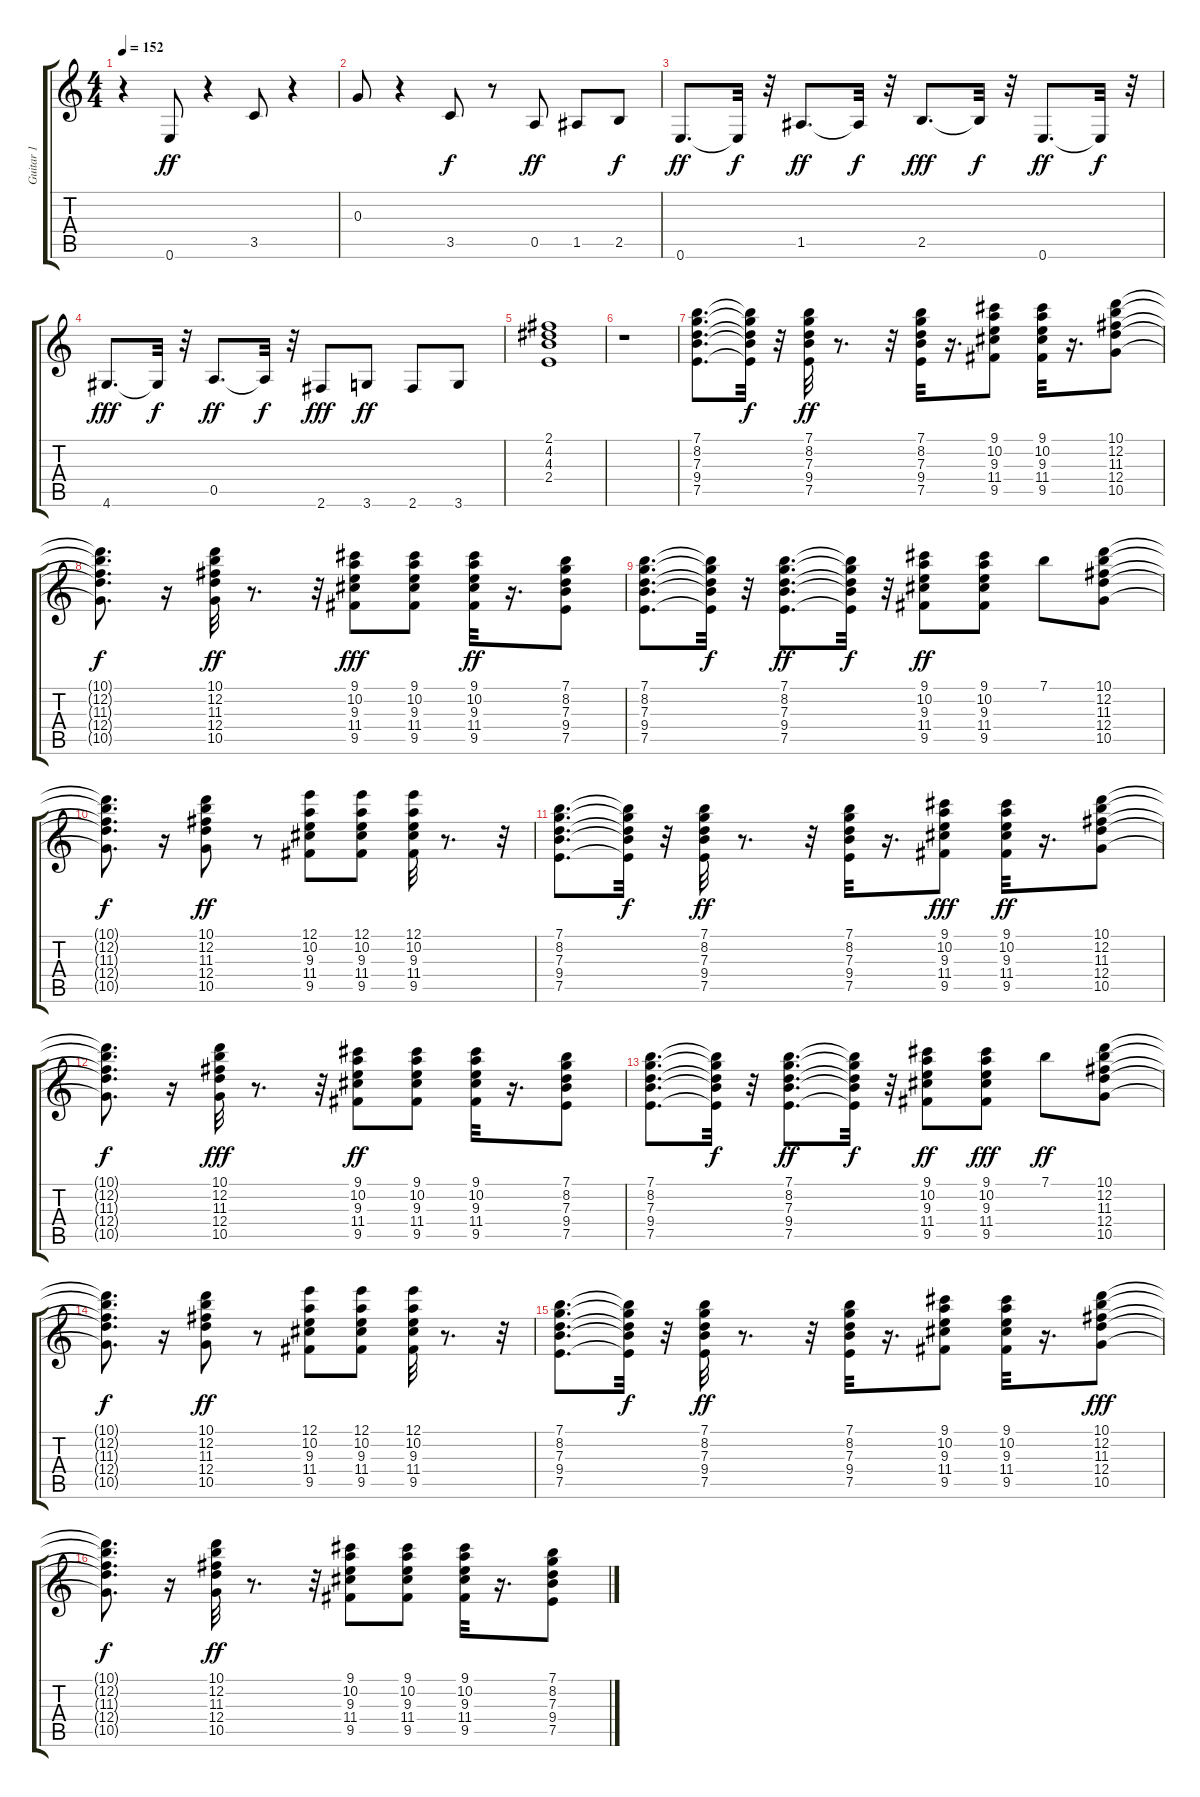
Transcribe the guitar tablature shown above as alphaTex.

\track ("Guitar 1" "Guitar 1") {instrument electricguitarclean}
\staff {score tabs}
\tuning (E4 B3 G3 D3 A2 E2) {hide}
\ts (4 4)
\tempo 152
\clef g2
\ks c
r.4{dy ff} 0.6.8 r.4 3.5.8 r.4 |
0.3.8 r.4 3.5.8{dy f} r.8 0.5.8{dy ff} 1.5.8 2.5.8{dy f} |
0.6.8{d dy ff} 0.6{t}.32{dy f} r.32 1.5.8{d dy ff} 1.5{t}.32{dy f} r.32 2.5.8{d dy fff} 2.5{t}.32{dy f} r.32 0.6.8{d dy ff} 0.6{t}.32{dy f} r.32 |
4.6.8{d dy fff} 4.6{t}.32{dy f} r.32 0.5.8{d dy ff} 0.5{t}.32{dy f} r.32 2.6.8{dy fff} 3.6.8{dy ff} 2.6.8 3.6.8 |
(2.1 4.2 4.3 2.4).1 |
r.1 |
(7.1 8.2 7.3 9.4 7.5).8{d} (7.1{t} 8.2{t} 7.3{t} 9.4{t} 7.5{t}).32{dy f} r.32 (7.1 8.2 7.3 9.4 7.5).32{dy ff} r.8{d} r.32 (7.1 8.2 7.3 9.4 7.5).32 r.16{d} (9.1 10.2 9.3 11.4 9.5).8 (9.1 10.2 9.3 11.4 9.5).32 r.16{d} (10.1 12.2 11.3 12.4 10.5).8 |
(10.1{t} 12.2{t} 11.3{t} 12.4{t} 10.5{t}).8{d dy f} r.16 (10.1 12.2 11.3 12.4 10.5).32{dy ff} r.8{d} r.32 (9.1 10.2 9.3 11.4 9.5).8{dy fff} (9.1 10.2 9.3 11.4 9.5).8 (9.1 10.2 9.3 11.4 9.5).32{dy ff} r.16{d} (7.1 8.2 7.3 9.4 7.5).8 |
(7.1 8.2 7.3 9.4 7.5).8{d} (7.1{t} 8.2{t} 7.3{t} 9.4{t} 7.5{t}).32{dy f} r.32 (7.1 8.2 7.3 9.4 7.5).8{d dy ff} (7.1{t} 8.2{t} 7.3{t} 9.4{t} 7.5{t}).32{dy f} r.32 (9.1 10.2 9.3 11.4 9.5).8{dy ff} (9.1 10.2 9.3 11.4 9.5).8 7.1.8 (10.1 12.2 11.3 12.4 10.5).8 |
(10.1{t} 12.2{t} 11.3{t} 12.4{t} 10.5{t}).8{d dy f} r.16 (10.1 12.2 11.3 12.4 10.5).8{dy ff} r.8 (12.1 10.2 9.3 11.4 9.5).8 (12.1 10.2 9.3 11.4 9.5).8 (12.1 10.2 9.3 11.4 9.5).32 r.8{d} r.32 |
(7.1 8.2 7.3 9.4 7.5).8{d} (7.1{t} 8.2{t} 7.3{t} 9.4{t} 7.5{t}).32{dy f} r.32 (7.1 8.2 7.3 9.4 7.5).32{dy ff} r.8{d} r.32 (7.1 8.2 7.3 9.4 7.5).32 r.16{d} (9.1 10.2 9.3 11.4 9.5).8{dy fff} (9.1 10.2 9.3 11.4 9.5).32{dy ff} r.16{d} (10.1 12.2 11.3 12.4 10.5).8 |
(10.1{t} 12.2{t} 11.3{t} 12.4{t} 10.5{t}).8{d dy f} r.16 (10.1 12.2 11.3 12.4 10.5).32{dy fff} r.8{d} r.32 (9.1 10.2 9.3 11.4 9.5).8{dy ff} (9.1 10.2 9.3 11.4 9.5).8 (9.1 10.2 9.3 11.4 9.5).32 r.16{d} (7.1 8.2 7.3 9.4 7.5).8 |
(7.1 8.2 7.3 9.4 7.5).8{d} (7.1{t} 8.2{t} 7.3{t} 9.4{t} 7.5{t}).32{dy f} r.32 (7.1 8.2 7.3 9.4 7.5).8{d dy ff} (7.1{t} 8.2{t} 7.3{t} 9.4{t} 7.5{t}).32{dy f} r.32 (9.1 10.2 9.3 11.4 9.5).8{dy ff} (9.1 10.2 9.3 11.4 9.5).8{dy fff} 7.1.8{dy ff} (10.1 12.2 11.3 12.4 10.5).8 |
(10.1{t} 12.2{t} 11.3{t} 12.4{t} 10.5{t}).8{d dy f} r.16 (10.1 12.2 11.3 12.4 10.5).8{dy ff} r.8 (12.1 10.2 9.3 11.4 9.5).8 (12.1 10.2 9.3 11.4 9.5).8 (12.1 10.2 9.3 11.4 9.5).32 r.8{d} r.32 |
(7.1 8.2 7.3 9.4 7.5).8{d} (7.1{t} 8.2{t} 7.3{t} 9.4{t} 7.5{t}).32{dy f} r.32 (7.1 8.2 7.3 9.4 7.5).32{dy ff} r.8{d} r.32 (7.1 8.2 7.3 9.4 7.5).32 r.16{d} (9.1 10.2 9.3 11.4 9.5).8 (9.1 10.2 9.3 11.4 9.5).32 r.16{d} (10.1 12.2 11.3 12.4 10.5).8{dy fff} |
(10.1{t} 12.2{t} 11.3{t} 12.4{t} 10.5{t}).8{d dy f} r.16 (10.1 12.2 11.3 12.4 10.5).32{dy ff} r.8{d} r.32 (9.1 10.2 9.3 11.4 9.5).8 (9.1 10.2 9.3 11.4 9.5).8 (9.1 10.2 9.3 11.4 9.5).32 r.16{d} (7.1 8.2 7.3 9.4 7.5).8
